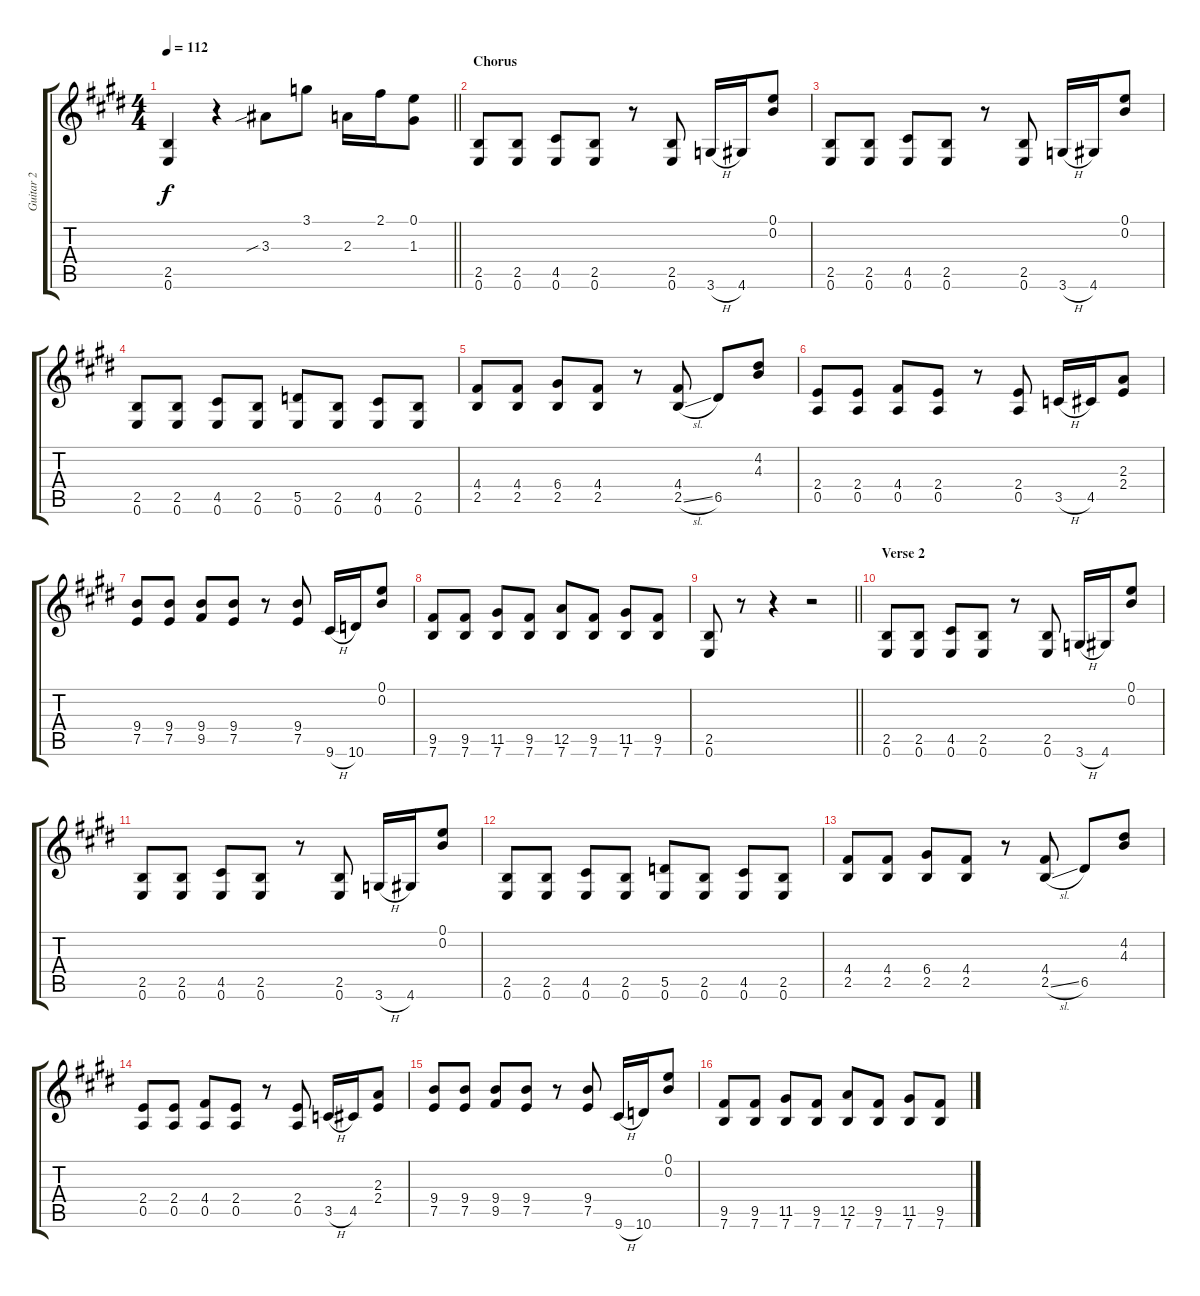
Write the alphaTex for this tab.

\track ("Guitar 2" "Guitar 2") {instrument distortionguitar}
\staff {score tabs}
\tuning (E4 B3 G3 D3 A2 E2) {hide}
\ts (4 4)
\tempo 112
\clef g2
\barLineRight lightlight
\ks e
(2.5 0.6).4{dy f} r.4 3.3{sib}.8 3.1.8 2.3.16 2.1.16 (0.1 1.3).8 |
\section ("" "Chorus")
(2.5 0.6).8 (2.5 0.6).8 (4.5 0.6).8 (2.5 0.6).8 r.8 (2.5 0.6).8 3.6{h}.16 4.6.16 (0.1 0.2).8 |
(2.5 0.6).8 (2.5 0.6).8 (4.5 0.6).8 (2.5 0.6).8 r.8 (2.5 0.6).8 3.6{h}.16 4.6.16 (0.1 0.2).8 |
(2.5 0.6).8 (2.5 0.6).8 (4.5 0.6).8 (2.5 0.6).8 (5.5 0.6).8 (2.5 0.6).8 (4.5 0.6).8 (2.5 0.6).8 |
(4.4 2.5).8 (4.4 2.5).8 (6.4 2.5).8 (4.4 2.5).8 r.8 (4.4 2.5{sl}).8 6.5.8 (4.2 4.3).8 |
(2.4 0.5).8 (2.4 0.5).8 (4.4 0.5).8 (2.4 0.5).8 r.8 (2.4 0.5).8 3.5{h}.16 4.5.16 (2.3 2.4).8 |
(9.4 7.5).8 (9.4 7.5).8 (9.4 9.5).8 (9.4 7.5).8 r.8 (9.4 7.5).8 9.6{h}.16 10.6.16 (0.1 0.2).8 |
(9.5 7.6).8 (9.5 7.6).8 (11.5 7.6).8 (9.5 7.6).8 (12.5 7.6).8 (9.5 7.6).8 (11.5 7.6).8 (9.5 7.6).8 |
\barLineRight lightlight
(2.5 0.6).8 r.8 r.4 r.2 |
\section ("" "Verse 2")
(2.5 0.6).8 (2.5 0.6).8 (4.5 0.6).8 (2.5 0.6).8 r.8 (2.5 0.6).8 3.6{h}.16 4.6.16 (0.1 0.2).8 |
(2.5 0.6).8 (2.5 0.6).8 (4.5 0.6).8 (2.5 0.6).8 r.8 (2.5 0.6).8 3.6{h}.16 4.6.16 (0.1 0.2).8 |
(2.5 0.6).8 (2.5 0.6).8 (4.5 0.6).8 (2.5 0.6).8 (5.5 0.6).8 (2.5 0.6).8 (4.5 0.6).8 (2.5 0.6).8 |
(4.4 2.5).8 (4.4 2.5).8 (6.4 2.5).8 (4.4 2.5).8 r.8 (4.4 2.5{sl}).8 6.5.8 (4.2 4.3).8 |
(2.4 0.5).8 (2.4 0.5).8 (4.4 0.5).8 (2.4 0.5).8 r.8 (2.4 0.5).8 3.5{h}.16 4.5.16 (2.3 2.4).8 |
(9.4 7.5).8 (9.4 7.5).8 (9.4 9.5).8 (9.4 7.5).8 r.8 (9.4 7.5).8 9.6{h}.16 10.6.16 (0.1 0.2).8 |
(9.5 7.6).8 (9.5 7.6).8 (11.5 7.6).8 (9.5 7.6).8 (12.5 7.6).8 (9.5 7.6).8 (11.5 7.6).8 (9.5 7.6).8
